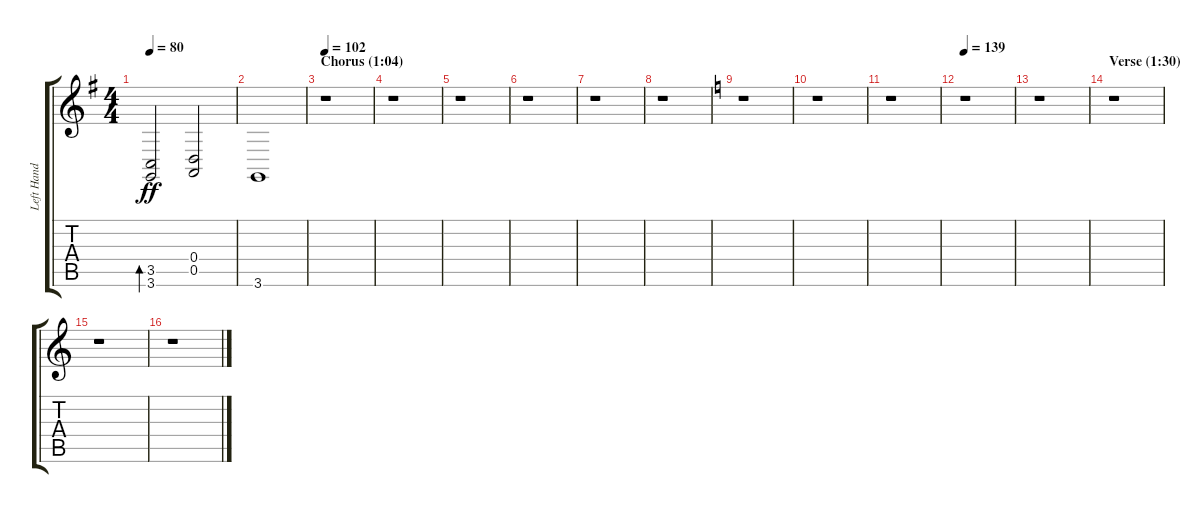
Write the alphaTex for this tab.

\track ("Left Hand" "Left Hand") {instrument brightacousticpiano}
\staff {score tabs}
\tuning (E4 B3 G3 D3 A2 E2) {hide}
\ts (4 4)
\tempo 80
\clef g2
\ks g
(3.5 3.6).2{bd 480 dy ff} (0.4 0.5).2 |
3.6.1 |
\section ("" "Chorus (1:04)")
\tempo 102
r.1 |
r.1 |
r.1 |
r.1 |
r.1 |
r.1 |
\ks c
r.1 |
r.1 |
r.1 |
\tempo 139
r.1 |
r.1 |
\section ("" "Verse (1:30)")
r.1 |
r.1 |
r.1
